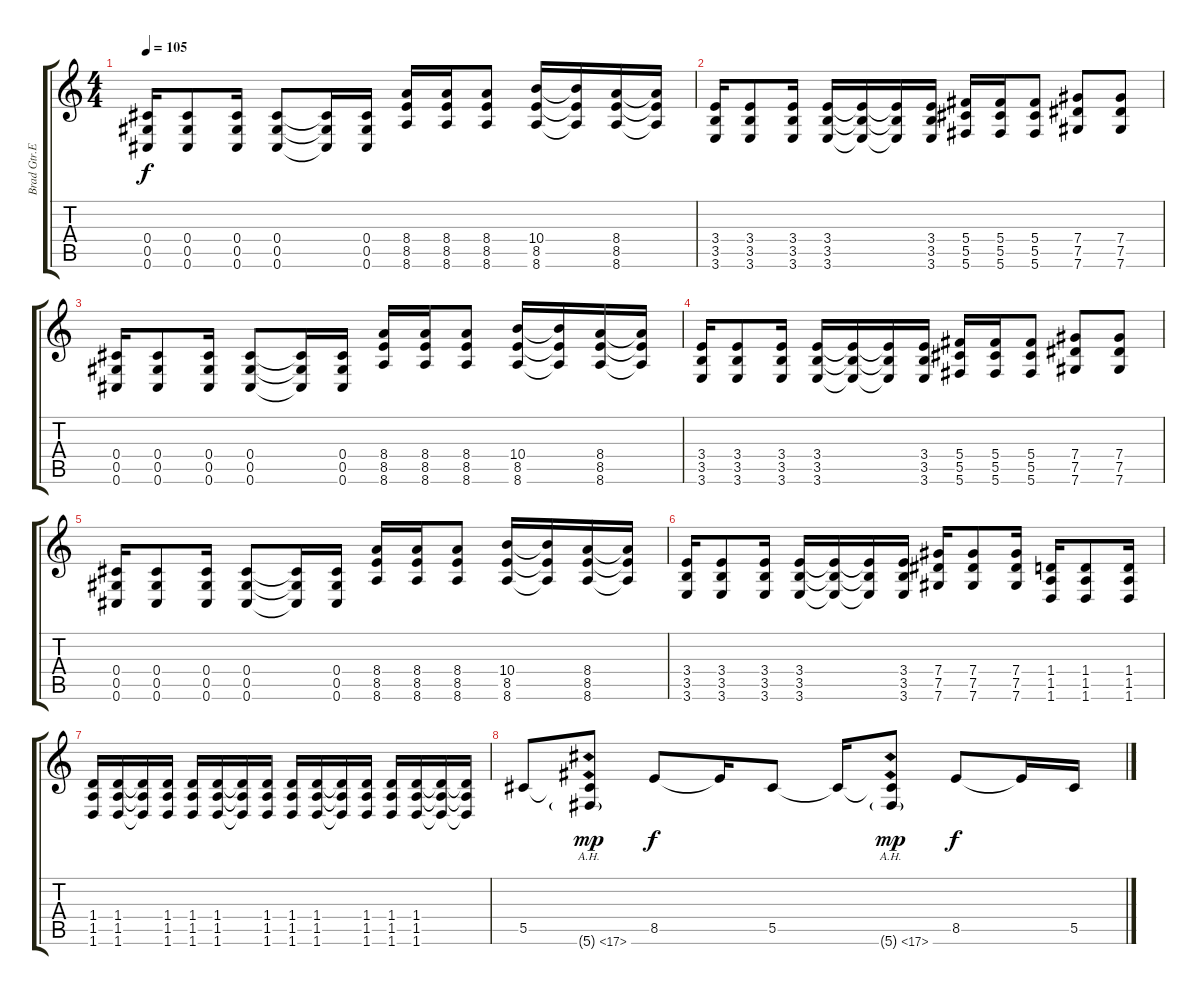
\track ("Brad Gtr.Effect" "Brad Gtr.E") {instrument distortionguitar}
\staff {score tabs}
\tuning (Eb4 Bb3 Gb3 Db3 Ab2 Db2) {hide}
\ts (4 4)
\tempo 105
\clef g2
\ks c
(0.4 0.5 0.6).16{dy f} (0.4 0.5 0.6).8 (0.4 0.5 0.6).16 (0.4 0.5 0.6).8 (0.4{t} 0.5{t} 0.6{t}).16 (0.4 0.5 0.6).16 (8.4 8.5 8.6).16 (8.4 8.5 8.6).16 (8.4 8.5 8.6).8 (10.4 8.5 8.6).16 (10.4{t} 8.5{t} 8.6{t}).16 (8.4 8.5 8.6).16 (8.4{t} 8.5{t} 8.6{t}).16 |
(3.4 3.5 3.6).16 (3.4 3.5 3.6).8 (3.4 3.5 3.6).16 (3.4 3.5 3.6).16 (3.4{t} 3.5{t} 3.6{t}).16 (3.4{t} 3.5{t} 3.6{t}).16 (3.4 3.5 3.6).16 (5.4 5.5 5.6).16 (5.4 5.5 5.6).16 (5.4 5.5 5.6).8 (7.4 7.5 7.6).8 (7.4 7.5 7.6).8 |
(0.4 0.5 0.6).16 (0.4 0.5 0.6).8 (0.4 0.5 0.6).16 (0.4 0.5 0.6).8 (0.4{t} 0.5{t} 0.6{t}).16 (0.4 0.5 0.6).16 (8.4 8.5 8.6).16 (8.4 8.5 8.6).16 (8.4 8.5 8.6).8 (10.4 8.5 8.6).16 (10.4{t} 8.5{t} 8.6{t}).16 (8.4 8.5 8.6).16 (8.4{t} 8.5{t} 8.6{t}).16 |
(3.4 3.5 3.6).16 (3.4 3.5 3.6).8 (3.4 3.5 3.6).16 (3.4 3.5 3.6).16 (3.4{t} 3.5{t} 3.6{t}).16 (3.4{t} 3.5{t} 3.6{t}).16 (3.4 3.5 3.6).16 (5.4 5.5 5.6).16 (5.4 5.5 5.6).16 (5.4 5.5 5.6).8 (7.4 7.5 7.6).8 (7.4 7.5 7.6).8 |
(0.4 0.5 0.6).16 (0.4 0.5 0.6).8 (0.4 0.5 0.6).16 (0.4 0.5 0.6).8 (0.4{t} 0.5{t} 0.6{t}).16 (0.4 0.5 0.6).16 (8.4 8.5 8.6).16 (8.4 8.5 8.6).16 (8.4 8.5 8.6).8 (10.4 8.5 8.6).16 (10.4{t} 8.5{t} 8.6{t}).16 (8.4 8.5 8.6).16 (8.4{t} 8.5{t} 8.6{t}).16 |
(3.4 3.5 3.6).16 (3.4 3.5 3.6).8 (3.4 3.5 3.6).16 (3.4 3.5 3.6).16 (3.4{t} 3.5{t} 3.6{t}).16 (3.4{t} 3.5{t} 3.6{t}).16 (3.4 3.5 3.6).16 (7.4 7.5 7.6).16 (7.4 7.5 7.6).8 (7.4 7.5 7.6).16 (1.4 1.5 1.6).16 (1.4 1.5 1.6).8 (1.4 1.5 1.6).16 |
(1.4 1.5 1.6).16 (1.4 1.5 1.6).16 (1.4{t} 1.5{t} 1.6{t}).16 (1.4 1.5 1.6).16 (1.4 1.5 1.6).16 (1.4 1.5 1.6).16 (1.4{t} 1.5{t} 1.6{t}).16 (1.4 1.5 1.6).16 (1.4 1.5 1.6).16 (1.4 1.5 1.6).16 (1.4{t} 1.5{t} 1.6{t}).16 (1.4 1.5 1.6).16 (1.4 1.5 1.6).16 (1.4 1.5 1.6).16 (1.4{t} 1.5{t} 1.6{t}).16 (1.4{t} 1.5{t} 1.6{t}).16 |
5.5.8 (5.5{ah 12 t} 5.6{ah 12 g}).8{dy mp} 8.5.8{dy f} 8.5{t}.16 5.5.8 5.5{t}.16 (5.5{ah 12 t} 5.6{ah 12 g}).8{dy mp} 8.5.8{dy f} 8.5{t}.16 5.5.16
